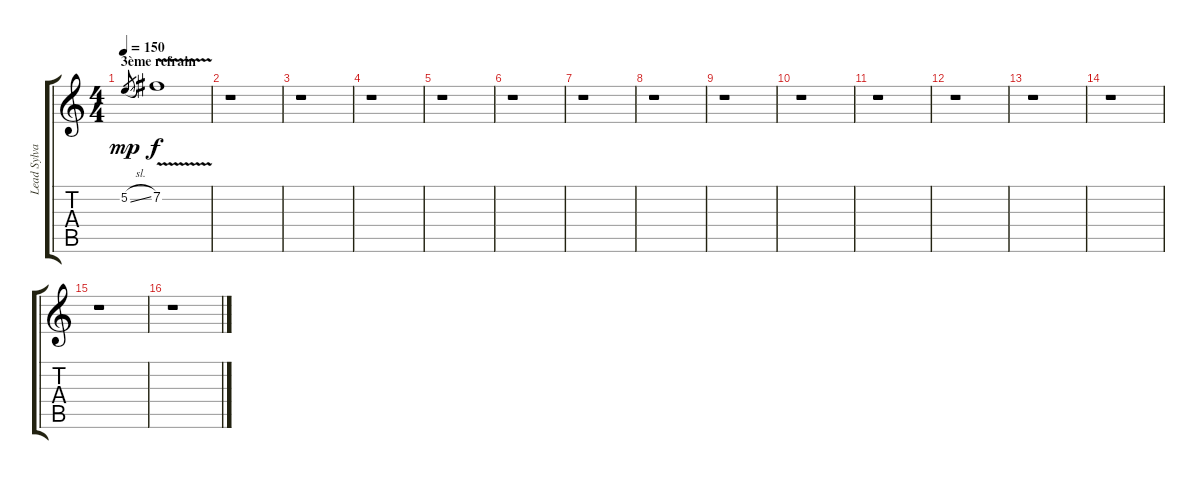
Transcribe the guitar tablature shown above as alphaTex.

\track ("Lead Sylvain" "Lead Sylva") {instrument overdrivenguitar}
\staff {score tabs}
\tuning (E4 B3 G3 D3 A2 E2) {hide}
\ts (4 4)
\section ("" "3ème refrain")
\tempo 150
\clef g2
\ks c
5.2{sl}.8{gr dy mp} 7.2{v}.1{dy f} |
r.1 |
r.1 |
r.1 |
r.1 |
r.1 |
r.1 |
r.1 |
r.1 |
r.1 |
r.1 |
r.1 |
r.1 |
r.1 |
r.1 |
r.1
